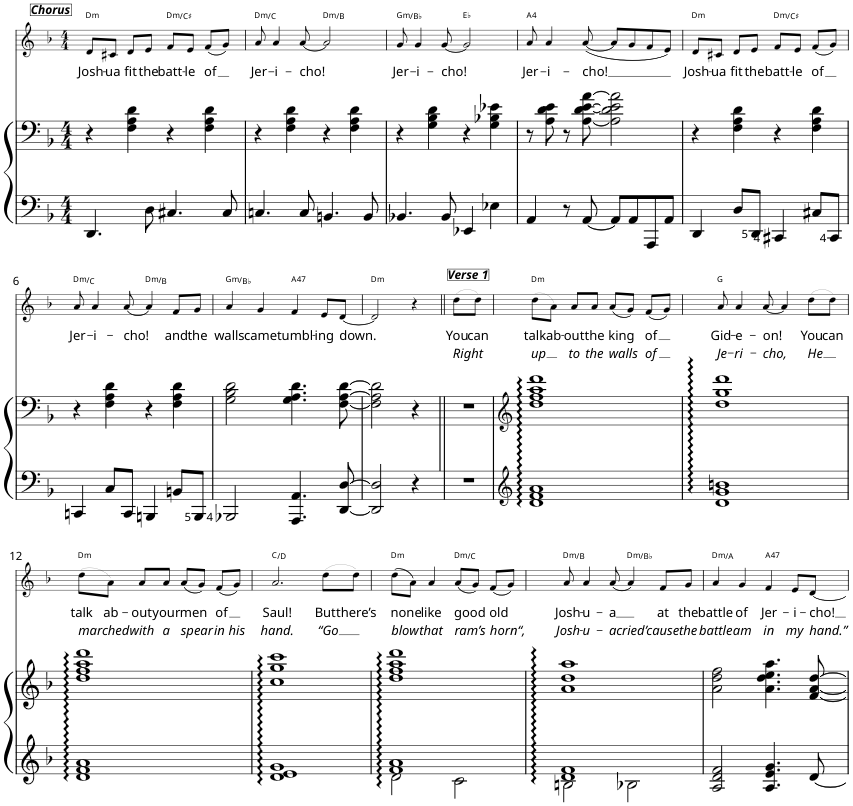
**kern	**kern	**kern	**text	**text	**harte
*part2	*part2	*part1	*part1	*part1	*part1
*staff3	*staff2	*staff1	*staff1	*staff1	*
*I"Piano	*	*I"Voice	*	*	*
*I'Pno	*	*	*	*	*
*	*	*stria5	*	*	*
*clefF4	*clefF4	*clefG2	*	*	*
*k[b-]	*k[b-]	*k[b-]	*	*	*
*M4/4	*M4/4	*M4/4	*	*	*
=1	=1	=1	=1	=1	=1
!	!	!LO:TX:a:Bi:t=Chorus	!	!	!
!	!	!	!LO:LY:b	!	!LO:H:kt=m
4.DD/	4r	8d/L	Josh-	.	D:min
!	!	!	!LO:LY:b	!	!
.	.	8c#X/J	-ua	.	.
!	!	!	!LO:LY:b	!	!
.	4F\ 4A\ 4d\	8d/L	fit	.	.
!	!	!	!LO:LY:b	!	!
8D\	.	8e/J	the	.	.
!	!	!	!LO:LY:b	!	!LO:H:kt=m
4.C#X/	4r	8f/L	batt-	.	D:min/7
!	!	!	!LO:LY:b	!	!
.	.	8e/J	-le	.	.
!	!	!	!LO:LY:b	!	!
.	4F\ 4A\ 4d\	(8f/L	of	.	.
8C#/	.	8g/J)	.	.	.
=2	=2	=2	=2	=2	=2
!	!	!	!LO:LY:b	!	!LO:H:kt=m
4.Cn/	4r	8a/	Jer-	.	D:min/b7
!	!	!	!LO:LY:b	!	!
.	.	4a/	-i-	.	.
.	4F\ 4A\ 4d\	.	.	.	.
!	!	!	!LO:LY:b	!	!
8C/	.	[8a/	-cho!	.	.
!	!	!	!	!	!LO:H:kt=m
4.BBn/	4r	2a/]	.	.	D:min/6
.	4F\ 4A\ 4d\	.	.	.	.
8BB/	.	.	.	.	.
=3	=3	=3	=3	=3	=3
!	!	!	!LO:LY:b	!	!LO:H:kt=m
4.BB-X/	4r	8g/	Jer-	.	G:min/b3
!	!	!	!LO:LY:b	!	!
.	.	4g/	-i-	.	.
.	4G\ 4B-\ 4d\	.	.	.	.
!	!	!	!LO:LY:b	!	!
8BB-/	.	[8g/	-cho!	.	.
4EE-X/	4r	2g/]	.	.	Eb:maj
4E-X\	4G\ 4B-X\ 4e-X\	.	.	.	.
=4	=4	=4	=4	=4	=4
!	!	!	!LO:LY:b	!	!
4AA/	8r	8a/	Jer-	.	A:maj(4)
!	!	!	!LO:LY:b	!	!
.	8A\ 8d\ 8e\	4a/	-i-	.	.
8r	8r	.	.	.	.
!	!	!	!LO:LY:b	!	!
[8AA/	[8A\ [8d\ [8e\ [8a\	([8a/	-cho!	.	.
8AA/L]	2A\] 2d\] 2e\] 2a\]	8a/L]	.	.	.
8AA/	.	8g/	.	.	.
8AAA/	.	8f/	.	.	.
8AA/J	.	8e/J)	.	.	.
=5	=5	=5	=5	=5	=5
!	!	!	!LO:LY:b	!	!LO:H:kt=m
4DD/	4r	8d/L	Josh-	.	D:min
!	!	!	!LO:LY:b	!	!
.	.	8c#X/J	-ua	.	.
!	!	!	!LO:LY:b	!	!
8D/L	4F\ 4A\ 4d\	8d/L	fit	.	.
!	!	!	!LO:LY:b	!	!
8DD/J	.	8e/J	the	.	.
!	!	!	!LO:LY:b	!	!LO:H:kt=m
4CC#X/	4r	8f/L	batt-	.	D:min/7
!	!	!	!LO:LY:b	!	!
.	.	8e/J	-le	.	.
!	!	!	!LO:LY:b	!	!
8C#X/L	4F\ 4A\ 4d\	(8f/L	of	.	.
8CC#/J	.	8g/J)	.	.	.
!!LO:LB:g=z
=6	=6	=6	=6	=6	=6
!	!	!	!LO:LY:b	!	!LO:H:kt=m
4CCn/	4r	8a/	Jer-	.	D:min/b7
!	!	!	!LO:LY:b	!	!
.	.	4a/	-i-	.	.
8C/L	4F\ 4A\ 4d\	.	.	.	.
!	!	!	!LO:LY:b	!	!
8CC/J	.	[8a/	-cho!	.	.
!	!	!	!	!	!LO:H:kt=m
4BBBn/	4r	4a/]	.	.	D:min/6
!	!	!	!LO:LY:b	!	!
8BBn/L	4F\ 4A\ 4d\	8f/L	and	.	.
!	!	!	!LO:LY:b	!	!
8BBB/J	.	8g/J	the	.	.
=7	=7	=7	=7	=7	=7
!	!	!	!LO:LY:b	!	!LO:H:kt=m
2BBB-X/	2G\ 2B-\ 2d\	4a/	walls	.	G:min/b3
!	!	!	!LO:LY:b	!	!
.	.	4g/	came	.	.
!	!	!	!LO:LY:b	!	!LO:H:kt=47
4.AAA/ 4.AA/	4.G\ 4.A\ 4.d\	4f/	tumbl-	.	A:maj
!	!	!	!LO:LY:b	!	!
.	.	8e/L	-ing	.	.
!	!	!	!LO:LY:b	!	!
[8DD/ [8D/	[8F\ [8A\ [8d\	[8d/J	down.	.	.
=8	=8	=8	=8	=8	=8
!	!	!	!	!	!LO:H:kt=m
2DD/] 2D/]	2F\] 2A\] 2d\]	2d/]	.	.	D:min
4r	4r	4r	.	.	.
=9||	=9||	=9||	=9||	=9||	=9||
!	!	!LO:TX:a:Bi:t=Verse 1	!	!	!
!	!	!	!LO:LY:b	!LO:LY:b	!
4r	1r	(8dd\L	You	Right	.
!	!	!	!LO:LY:b	!	!
.	.	8dd\J)	can	.	.
2.ryy	.	2.ryy	.	.	.
=10	=10	=10	=10	=10	=10
*clefG2	*clefG2	*	*	*	*
!	!	!	!LO:LY:b	!LO:LY:b	!LO:H:kt=m
1d 1f 1a	1dd:: 1ff:: 1aa:: 1ddd::	(8dd\L	talk	up	D:min
!	!	!	!LO:LY:b	!	!
.	.	8a\J)	ab-	.	.
!	!	!	!LO:LY:b	!LO:LY:b	!
.	.	8a/L	-out	to	.
!	!	!	!LO:LY:b	!LO:LY:b	!
.	.	8a/J	the	the	.
!	!	!	!LO:LY:b	!LO:LY:b	!
.	.	(8a/L	king	walls	.
.	.	8g/J)	.	.	.
!	!	!	!LO:LY:b	!LO:LY:b	!
.	.	(8f/L	of	of	.
.	.	8g/J)	.	.	.
=11	=11	=11	=11	=11	=11
!	!	!	!LO:LY:b	!LO:LY:b	!
1d 1g 1bn	1dd:: 1gg:: 1ddd::	8a/	Gid-	Je-	G:maj
!	!	!	!LO:LY:b	!LO:LY:b	!
.	.	4a/	-e-	-ri-	.
!	!	!	!LO:LY:b	!LO:LY:b	!
.	.	[8a/	-on!	-cho,	.
.	.	4a/]	.	.	.
!	!	!	!LO:LY:b	!LO:LY:b	!
.	.	(8dd\L	You	He	.
!	!	!	!LO:LY:b	!	!
.	.	8dd\J)	can	.	.
!!LO:LB:g=z
=12	=12	=12	=12	=12	=12
!	!	!	!LO:LY:b	!LO:LY:b	!LO:H:kt=m
1d 1f 1a	1dd:: 1ff:: 1aa:: 1ddd::	(8dd\L	talk	marched	D:min
!	!	!	!LO:LY:b	!	!
.	.	8a\J)	ab-	.	.
!	!	!	!LO:LY:b	!LO:LY:b	!
.	.	8a/L	-out	with	.
!	!	!	!LO:LY:b	!LO:LY:b	!
.	.	8a/J	your	a	.
!	!	!	!LO:LY:b	!LO:LY:b	!
.	.	(8a/L	men	spear	.
.	.	8g/J)	.	.	.
!	!	!	!LO:LY:b	!LO:LY:b	!
.	.	(8f/L	of	in	.
!	!	!	!	!LO:LY:b	!
.	.	8g/J)	.	his	.
=13	=13	=13	=13	=13	=13
!	!	!	!LO:LY:b	!LO:LY:b	!
1d 1e 1g	1cc:: 1gg:: 1ccc::	2.a/	Saul!	hand.	C:maj/2
!	!	!	!LO:LY:b	!LO:LY:b	!
.	.	(8dd\L	But	“Go	.
!	!	!	!LO:LY:b	!	!
.	.	8dd\J)	there’s	.	.
=14	=14	=14	=14	=14	=14
*^	*	*	*	*	*
!	!	!	!	!LO:LY:b	!LO:LY:b	!LO:H:kt=m
1f 1a	2d\	1dd:: 1ff:: 1aa:: 1ddd::	(8dd\L	none	blow	D:min
.	.	.	8a\J)	.	.	.
!	!	!	!	!LO:LY:b	!LO:LY:b	!
.	.	.	4a/	like	that	.
!	!	!	!	!LO:LY:b	!LO:LY:b	!LO:H:kt=m
.	2c\	.	(8a/L	good	ram’s	D:min/b7
.	.	.	8g/J)	.	.	.
!	!	!	!	!LO:LY:b	!LO:LY:b	!
.	.	.	(8f/L	old	horn“,	.
.	.	.	8g/J)	.	.	.
=15	=15	=15	=15	=15	=15	=15
!	!	!	!	!LO:LY:b	!LO:LY:b	!LO:H:kt=m
1d 1f	2Bn\	1a:: 1dd:: 1aa::	8a/	Josh-	Josh-	D:min/6
!	!	!	!	!LO:LY:b	!LO:LY:b	!
.	.	.	4a/	-u-	-u-	.
!	!	!	!	!LO:LY:b	!LO:LY:b	!
.	.	.	(8a/	-a	-a	.
!	!	!	!	!	!LO:LY:b	!LO:H:kt=m
.	2B-X\	.	4a/)	.	cried	D:min/b6
!	!	!	!	!LO:LY:b	!LO:LY:b	!
.	.	.	8f/L	at	’cause	.
!	!	!	!	!LO:LY:b	!LO:LY:b	!
.	.	.	8g/J	the	the	.
*v	*v	*	*	*	*	*
=16	=16	=16	=16	=16	=16
!	!	!	!LO:LY:b	!LO:LY:b	!LO:H:kt=m
2A/ 2d/ 2f/	2a\ 2dd\ 2ff\	4a/	battle	battle	D:min/5
!	!	!	!LO:LY:b	!LO:LY:b	!
.	.	4g/	of	am	.
!	!	!	!LO:LY:b	!LO:LY:b	!LO:H:kt=47
4.A/ 4.e/ 4.g/	4.a\ 4.dd\ 4.ee\ 4.aa\	4f/	Jer-	in	A:maj
!	!	!	!LO:LY:b	!LO:LY:b	!
.	.	8e/L	-i-	my	.
!	!	!	!LO:LY:b	!LO:LY:b	!
[8d/	[8f/ [8a/ [8dd/	[8d/J	-cho!	hand.”	.
=	=	=	=	=	=
*-	*-	*-	*-	*-	*-
